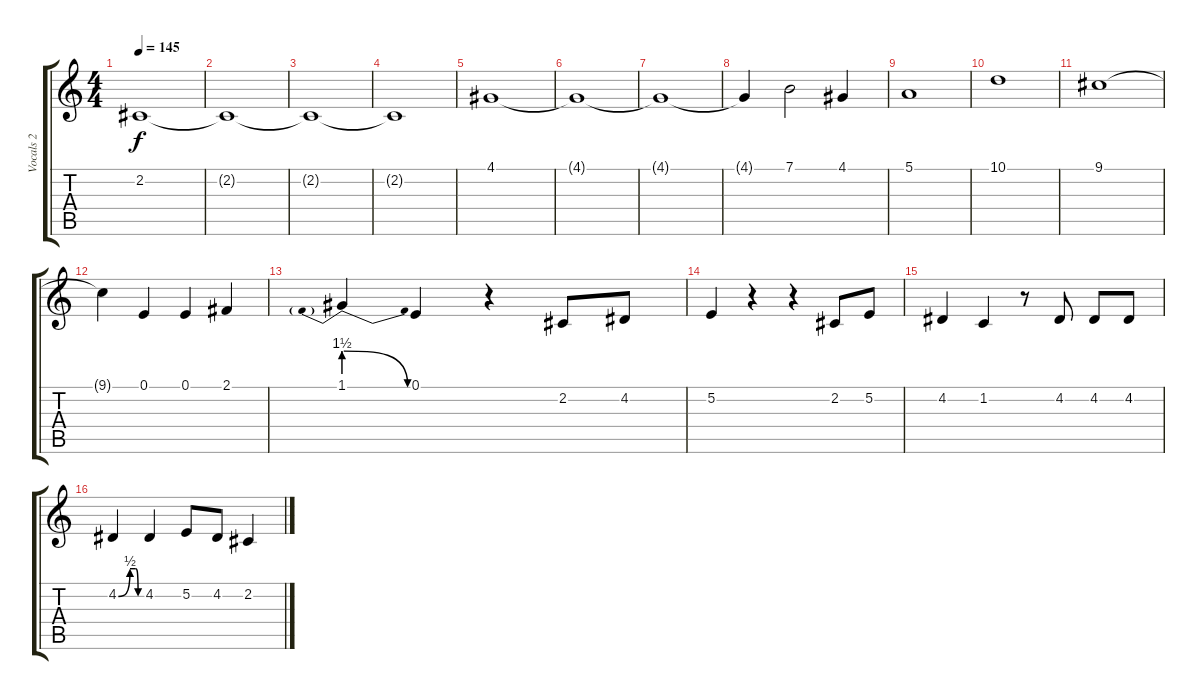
\track ("Vocals 2" "Vocals 2") {instrument lead6voice}
\staff {score tabs}
\tuning (E4 B3 G3 D3 A2 E2) {hide}
\ts (4 4)
\tempo 145
\clef g2
\ks c
2.2{t}.1{dy f volume 6} |
2.2{t}.1{volume 5} |
2.2{t}.1{volume 5} |
2.2{t}.1{volume 4} |
4.1.1{volume 13} |
4.1{t}.1 |
4.1{t}.1 |
4.1{t}.4 7.1.2 4.1.4 |
5.1.1 |
10.1.1 |
9.1.1 |
9.1{t}.4 0.1.4 0.1.4 2.1.4 |
1.1{be (prebendrelease 0 6 60 0)}.4 0.1.4 r.4 2.2.8 4.2.8 |
5.2.4 r.4 r.4 2.2.8 5.2.8 |
4.2.4 1.2.4 r.8 4.2.8 4.2.8 4.2.8 |
4.2{be (custom 0 0 30 2 45 2 51 0 60 0)}.4 4.2.4 5.2.8 4.2.8 2.2.4
